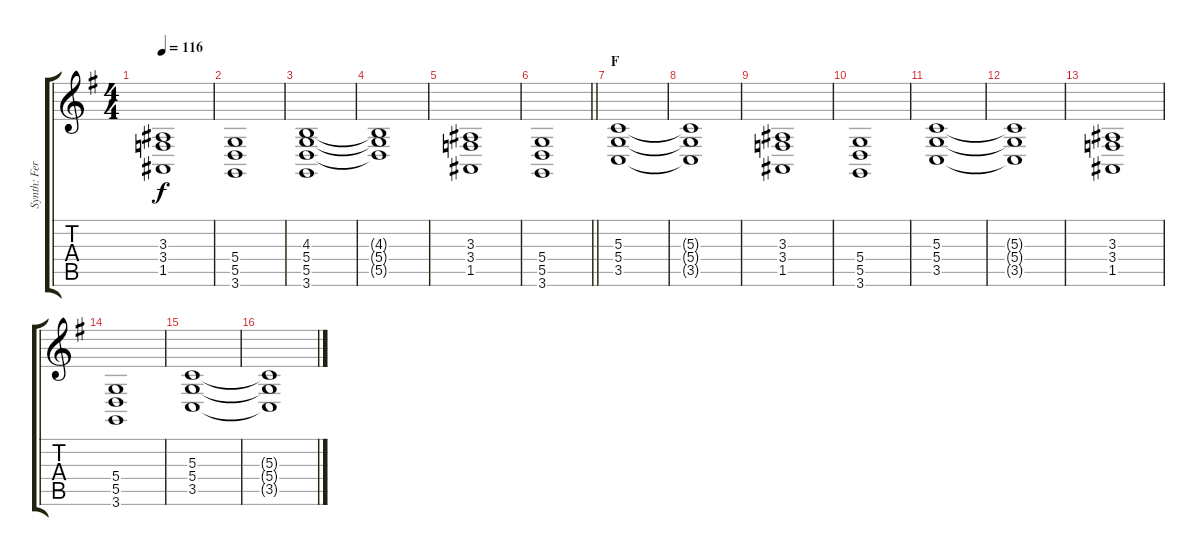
\track ("Synth: Ferdy" "Synth: Fer") {instrument synthstrings1}
\staff {score tabs}
\tuning (E4 B3 G3 D3 A2 E2) {hide}
\ts (4 4)
\tempo 116
\clef g2
\ks g
(3.3 3.4 1.5).1{dy f} |
(5.4 5.5 3.6).1 |
(4.3 5.4 5.5 3.6).1 |
(4.3{t} 5.4{t} 5.5{t}).1 |
(3.3 3.4 1.5).1 |
\barLineRight lightlight
(5.4 5.5 3.6).1 |
\section ("" "F")
(5.3 5.4 3.5).1 |
(5.3{t} 5.4{t} 3.5{t}).1 |
(3.3 3.4 1.5).1 |
(5.4 5.5 3.6).1 |
(5.3 5.4 3.5).1 |
(5.3{t} 5.4{t} 3.5{t}).1 |
(3.3 3.4 1.5).1 |
(5.4 5.5 3.6).1 |
(5.3 5.4 3.5).1 |
(5.3{t} 5.4{t} 3.5{t}).1
